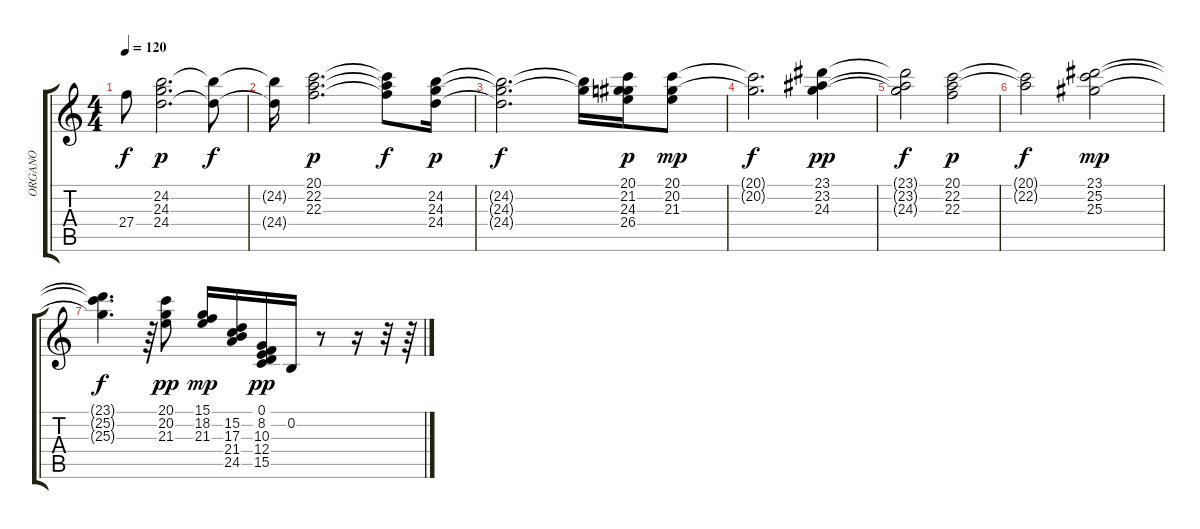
\track ("ORGANO" "ORGANO") {solo instrument rockorgan}
\staff {score tabs}
\tuning (E4 B3 G3 D3 A2 E2) {hide}
\ts (4 4)
\tempo 120
\clef g2
\ks c
27.4{t}.8{dy f} (24.2 24.3 24.4).2{d dy p} (24.2{t} 24.4{t}).8{dy f} |
(24.2{t} 24.4{t}).16 (20.1 22.2 22.3).2{d dy p} (20.1{t} 22.2{t} 22.3{t}).8{dy f} (24.2 24.3 24.4).16{dy p} |
(24.2{t} 24.3{t} 24.4{t}).2{d dy f} (24.2{t} 24.3{t}).16 (20.1 21.2 24.3 26.4).16{dy p} (20.1 20.2 21.3).8{dy mp} |
(20.1{t} 20.2{t}).2{d dy f} (23.1 23.2 24.3).4{dy pp} |
(23.1{t} 23.2{t} 24.3{t}).2{dy f} (20.1 22.2 22.3).2{dy p} |
(20.1{t} 22.2{t}).2{dy f} (23.1 25.2 25.3).2{dy mp} |
(23.1{t} 25.2{t} 25.3{t}).4{d dy f} r.64 (20.1 20.2 21.3).8{dy pp} (15.1 18.2 21.3).16{dy mp} (15.2 17.3 21.4 24.5).16 (0.1 8.2 10.3 12.4 15.5).16{dy pp} 0.2.16 r.8 r.16 r.32 r.64
